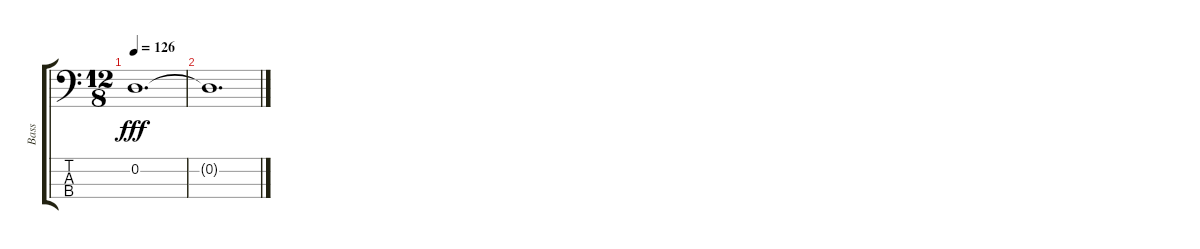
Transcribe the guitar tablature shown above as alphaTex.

\track ("Bass" "Bass") {instrument fretlessbass}
\staff {score tabs}
\tuning (G2 D2 A1 E1) {hide}
\ts (12 8)
\tempo 126
\clef f4
\ks c
0.2.1{d dy fff} |
0.2{t}.1{d}
